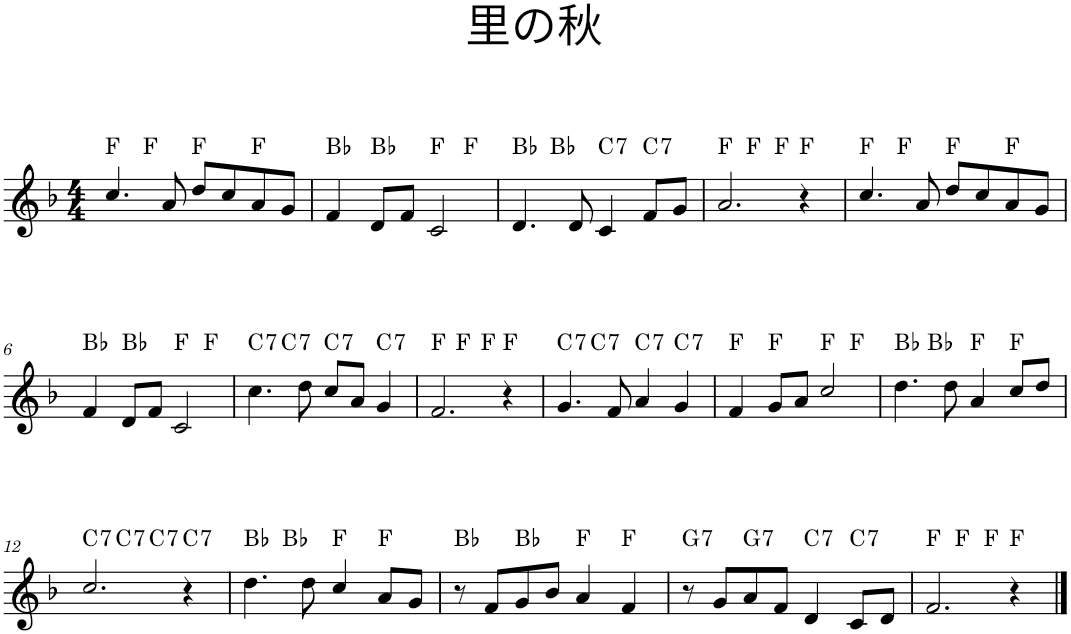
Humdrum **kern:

**kern	**harte
*part1	*part1
*staff1	*
*I"Piano	*
*I'Pno.	*
*clefG2	*
*k[b-]	*
*M4/4	*
=1	=1
*^	*
4.cc/	4ryy	F:maj
.	2.ryy	F:maj
8a/	.	.
8dd/L	.	F:maj
8cc/	.	.
8a/	.	F:maj
8g/J	.	.
=2	=2	=2
4f/	2.ryy	Bb:maj
8d/L	.	Bb:maj
8f/J	.	.
2c/	.	F:maj
.	4ryy	F:maj
=3	=3	=3
4.d/	4ryy	Bb:maj
.	2.ryy	Bb:maj
8d/	.	.
!	!	!LO:H:kt=7
4c/	.	C:7
!	!	!LO:H:kt=7
8f/L	.	C:7
8g/J	.	.
=4	=4	=4
*	*^	*
2.a/	4ryy	2ryy	F:maj
.	2.ryy	.	F:maj
.	.	2ryy	F:maj
4r	.	.	F:maj
*	*v	*v	*
=5	=5	=5
4.cc/	4ryy	F:maj
.	2.ryy	F:maj
8a/	.	.
8dd/L	.	F:maj
8cc/	.	.
8a/	.	F:maj
8g/J	.	.
!!LO:LB:g=z	!!
=6	=6	=6
4f/	2.ryy	Bb:maj
8d/L	.	Bb:maj
8f/J	.	.
2c/	.	F:maj
.	4ryy	F:maj
=7	=7	=7
!	!	!LO:H:kt=7
4.cc\	4ryy	C:7
!	!	!LO:H:kt=7
.	2.ryy	C:7
8dd\	.	.
!	!	!LO:H:kt=7
8cc/L	.	C:7
8a/J	.	.
!	!	!LO:H:kt=7
4g/	.	C:7
=8	=8	=8
*	*^	*
2.f/	4ryy	2ryy	F:maj
.	2.ryy	.	F:maj
.	.	2ryy	F:maj
4r	.	.	F:maj
=9	=9	=9	=9
!	!	!	!LO:H:kt=7
*	*v	*v	*
4.g/	4ryy	C:7
!	!	!LO:H:kt=7
.	2.ryy	C:7
8f/	.	.
!	!	!LO:H:kt=7
4a/	.	C:7
!	!	!LO:H:kt=7
4g/	.	C:7
=10	=10	=10
4f/	2.ryy	F:maj
8g/L	.	F:maj
8a/J	.	.
2cc/	.	F:maj
.	4ryy	F:maj
=11	=11	=11
4.dd\	4ryy	Bb:maj
.	2.ryy	Bb:maj
8dd\	.	.
4a/	.	F:maj
8cc/L	.	F:maj
8dd/J	.	.
!!LO:LB:g=z	!!
=12	=12	=12
!	!	!LO:H:kt=7
*	*^	*
2.cc/	4ryy	2ryy	C:7
!	!	!	!LO:H:kt=7
.	2.ryy	.	C:7
!	!	!	!LO:H:kt=7
.	.	2ryy	C:7
!	!	!	!LO:H:kt=7
4r	.	.	C:7
*	*v	*v	*
=13	=13	=13
4.dd\	4ryy	Bb:maj
.	2.ryy	Bb:maj
8dd\	.	.
4cc/	.	F:maj
8a/L	.	F:maj
8g/J	.	.
*v	*v	*
=14	=14
8r	Bb:maj
8f/L	.
8g/	Bb:maj
8b-/J	.
4a/	F:maj
4f/	F:maj
=15	=15
!	!LO:H:kt=7
8r	G:7
8g/L	.
!	!LO:H:kt=7
8a/	G:7
8f/J	.
!	!LO:H:kt=7
4d/	C:7
!	!LO:H:kt=7
8c/L	C:7
8d/J	.
=16	=16
*^	*
*	*^	*
2.f/	4ryy	2ryy	F:maj
.	2.ryy	.	F:maj
.	.	2ryy	F:maj
4r	.	.	F:maj
*v	*v	*v	*
==	==
*-	*-
